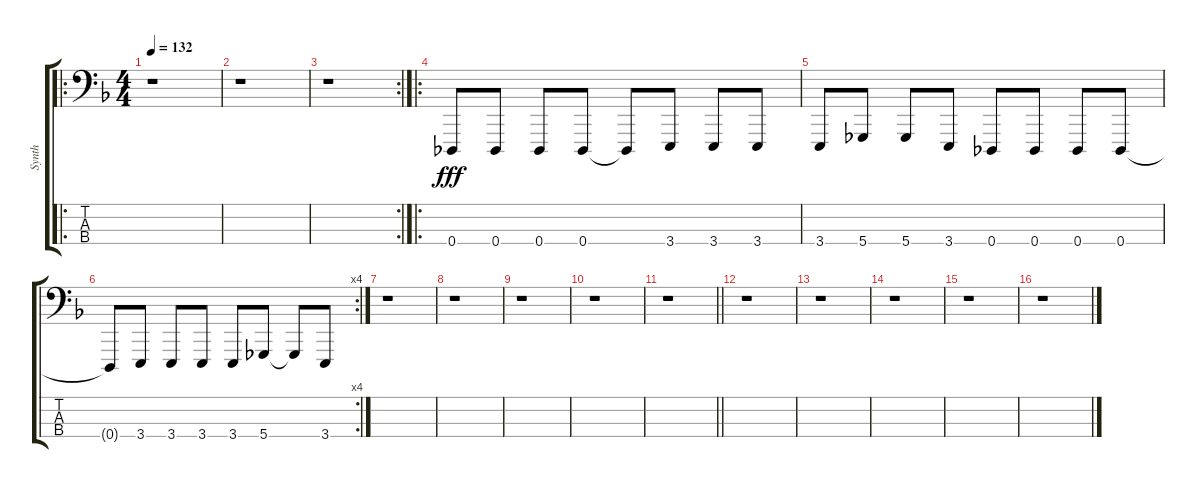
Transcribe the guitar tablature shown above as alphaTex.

\track ("Synth" "Synth") {instrument lead2sawtooth}
\staff {score tabs}
\tuning (Gb2 Db2 Ab1 Db1) {hide}
\ro
\ts (4 4)
\tempo 132
\clef f4
\ks f
r.1{dy fff} |
r.1 |
\rc 2
r.1 |
\ro
0.4.8 0.4.8 0.4.8 0.4.8 0.4{t}.8 3.4.8 3.4.8 3.4.8 |
3.4.8 5.4.8 5.4.8 3.4.8 0.4.8 0.4.8 0.4.8 0.4.8 |
\rc 4
0.4{t}.8 3.4.8 3.4.8 3.4.8 3.4.8 5.4.8 5.4{t}.8 3.4.8 |
r.1 |
r.1 |
r.1 |
r.1 |
\barLineRight lightlight
r.1 |
r.1 |
r.1 |
r.1 |
r.1 |
r.1
